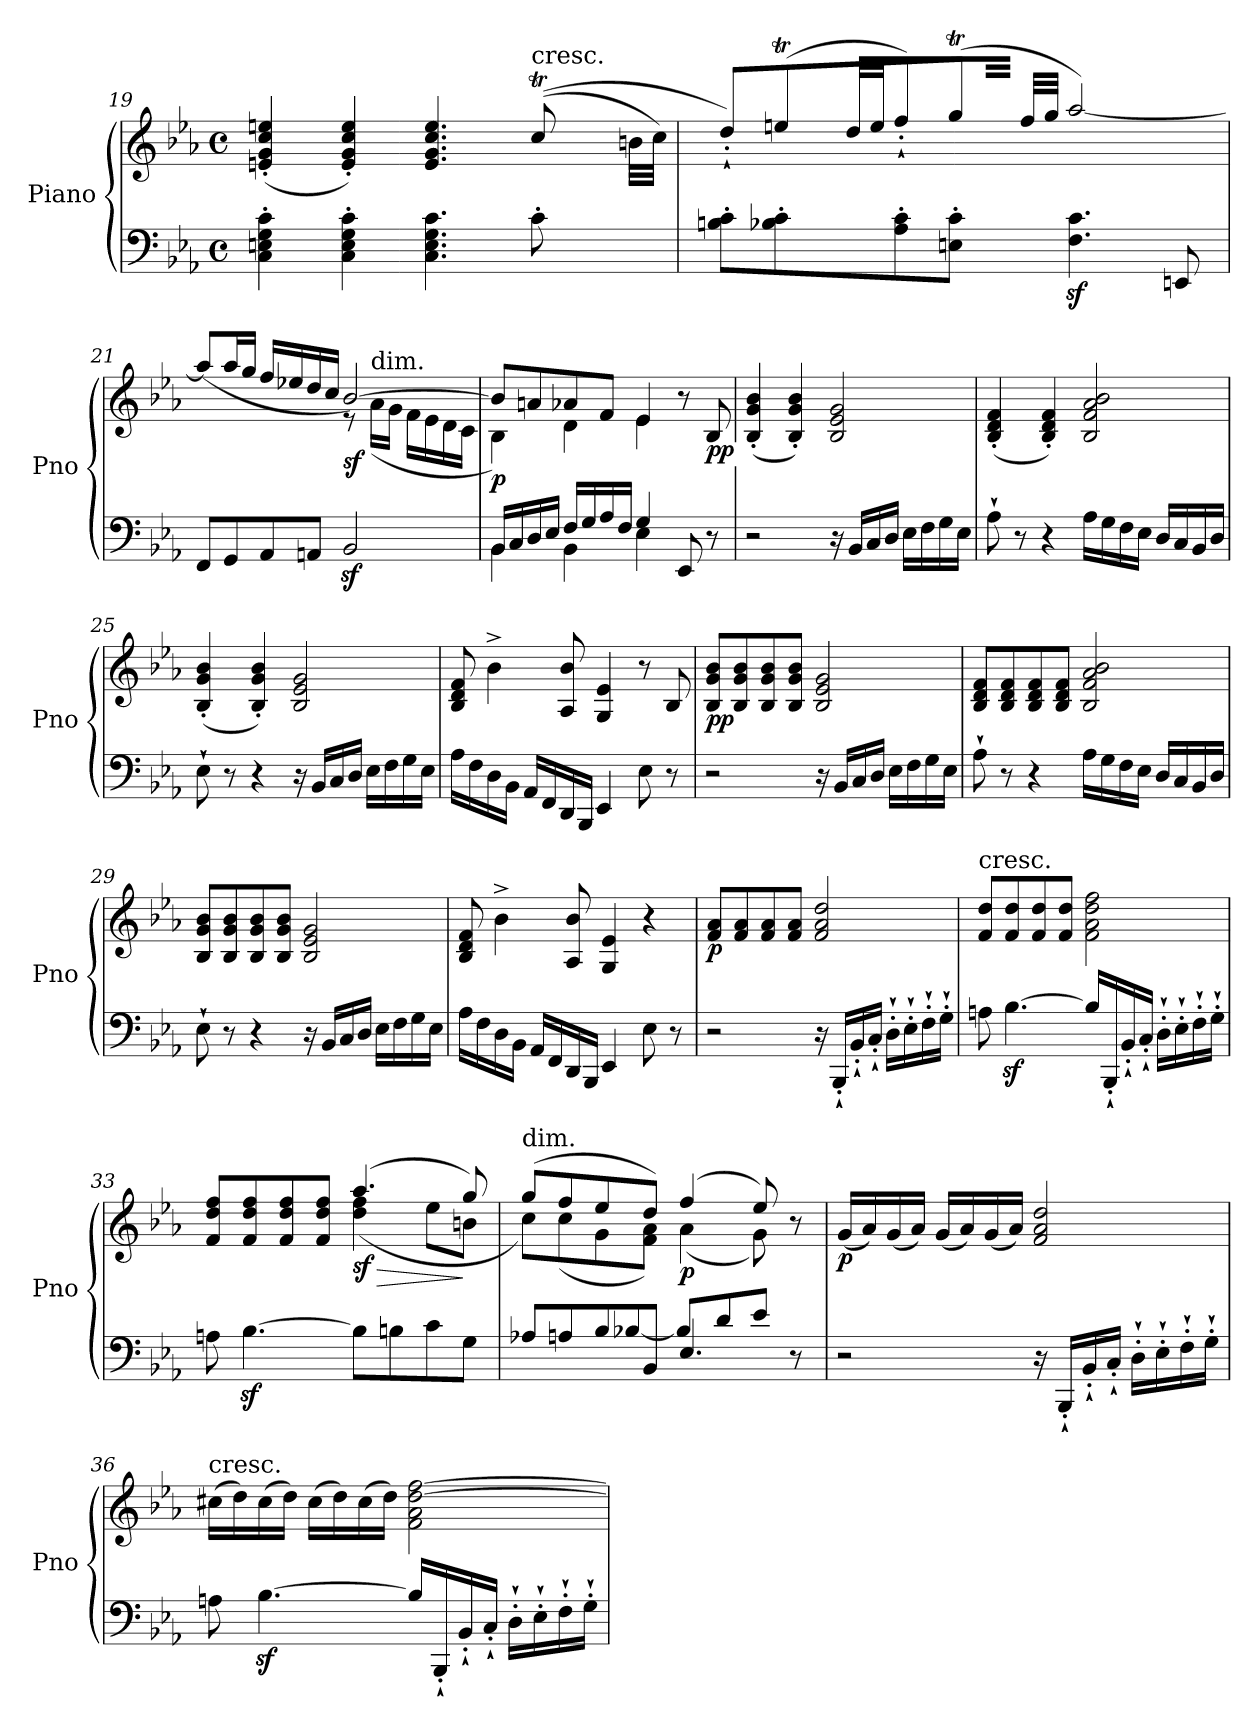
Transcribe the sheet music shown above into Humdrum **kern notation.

**kern	**kern	**dynam
*part1	*part1	*part1
*staff2	*staff1	*staff1/2
*I"Piano	*	*
*I'Pno	*	*
*clefF4	*clefG2	*
*k[b-e-a-]	*k[b-e-a-]	*
*E-:	*E-:	*
*M4/4	*M4/4	*
*met(c)	*met(c)	*
=19	=19	=19
*	*^	*
4C\' 4En\' 4G\' 4c\'	(>4en/' 4g/' 4cc/' 4een/'	5%3.ryy	.
4C\' 4E\' 4G\' 4c\'	4e/' 4g/' 4cc/' 4ee/')	.	.
4.C\ 4.E\ 4.G\ 4.c\	4.e/ 4.g/ 4.cc/ 4.ee/	.	.
!	!LO:TX:a:t=cresc.	!	!
8c'\	(>(>8ccT/	.	.
*	*	*Xtuplet	*
.	.	40ddLLyy	.
.	.	40ccJJyy	.
.	.	40bn\LL	.
.	.	40cc\JJ)	.
=20	=20	=20	=20
8Bn\' 8c\'L	8dd'`/L)	10.ryy	.
8B-X\' 8c\'	(>8eent/	.	.
.	.	40ffLLyy	.
.	.	40eeJJyy	.
.	.	40dd/LL	.
.	.	40ee/	.
8A-\' 8c\'	8ff'`/)	10.ryy	.
8En\' 8c\'J	(>8ggt/J	.	.
.	.	40aa-yy	.
.	.	40ggJJyy	.
.	.	40ff/LL	.
.	.	40gg/JJ	.
4.F\z< 4.c\z<	[2aa-/)	2ryy	.
8EEn/	.	.	.
!!LO:LB:g=z	!!
=21	=21	=21	=21
8FF/L	(>8aa-/L]	2ryy	.
8GG/	16aa-/L	.	.
.	16gg/JJ	.	.
8AA-/	16ff/LL	.	.
.	16ee-X/	.	.
8AAn/J	16dd/	.	.
.	16cc/JJ	.	.
!	!	!	!LO:DY:b
2BB-z</	[2b-/)	8r	sf
!	!	!LO:TX:a:t=dim.	!
.	.	(<16a-\LL	.
.	.	16g\JJ	.
.	.	16f\LL	.
.	.	16e-\	.
.	.	16d\	.
.	.	16c\JJ	.
=22	=22	=22	=22
*^	*	*	*
!	!	!	!	!LO:DY:b
16BB-/LL	4BB-\	8b-/L]	4B-\)	p
16C/	.	.	.	.
16D/	.	8an/	.	.
16E-/JJ	.	.	.	.
16F/LL	4BB-\	8a-X/	4d\	.
16G/	.	.	.	.
16A-/	.	8f/J	.	.
16F/JJ	.	.	.	.
4G/	4E-\	4e-/	4e-\	.
8EE-/	4ryy	8r	4ryy	.
!	!	!	!	!LO:DY:b
8r	.	8B-/	.	pp
*v	*v	*	*	*
*	*v	*v	*
=23	=23	=23
2r	(<4B-/' 4g/' 4b-/'	.
.	4B-/' 4g/' 4b-/')	.
16r	2B-/ 2e-/ 2g/	.
16BB-/LL	.	.
16C/	.	.
16D/JJ	.	.
16E-\LL	.	.
16F\	.	.
16G\	.	.
16E-\JJ	.	.
!!LO:LB:g=z
=24	=24	=24
8A-`\	(<4B-/' 4d/' 4f/'	.
8r	.	.
4r	4B-/' 4d/' 4f/')	.
16A-\LL	2B-/ 2f/ 2a-/ 2b-/	.
16G\	.	.
16F\	.	.
16E-\JJ	.	.
16D/LL	.	.
16C/	.	.
16BB-/	.	.
16D/JJ	.	.
=25	=25	=25
8E-`\	(<4B-/' 4g/' 4b-/'	.
8r	.	.
4r	4B-/' 4g/' 4b-/')	.
16r	2B-/ 2e-/ 2g/	.
16BB-/LL	.	.
16C/	.	.
16D/JJ	.	.
16E-\LL	.	.
16F\	.	.
16G\	.	.
16E-\JJ	.	.
=26	=26	=26
16A-\LL	8B-/ 8d/ 8f/	.
16F\	.	.
16D\	4b-^\	.
16BB-\JJ	.	.
16AA-/LL	.	.
16FF/	.	.
16DD/	8A-/ 8b-/	.
16BBB-/JJ	.	.
4EE-/	4G/ 4e-/	.
8E-\	8r	.
8r	8B-/	.
!!LO:LB:g=z
=27	=27	=27
!	!	!LO:DY:b
2r	8B-/ 8g/ 8b-/L	pp
.	8B-/ 8g/ 8b-/	.
.	8B-/ 8g/ 8b-/	.
.	8B-/ 8g/ 8b-/J	.
16r	2B-/ 2e-/ 2g/	.
16BB-/LL	.	.
16C/	.	.
16D/JJ	.	.
16E-\LL	.	.
16F\	.	.
16G\	.	.
16E-\JJ	.	.
=28	=28	=28
8A-`\	8B-/ 8d/ 8f/L	.
8r	8B-/ 8d/ 8f/	.
4r	8B-/ 8d/ 8f/	.
.	8B-/ 8d/ 8f/J	.
16A-\LL	2B-/ 2f/ 2a-/ 2b-/	.
16G\	.	.
16F\	.	.
16E-\JJ	.	.
16D/LL	.	.
16C/	.	.
16BB-/	.	.
16D/JJ	.	.
=29	=29	=29
8E-`\	8B-/ 8g/ 8b-/L	.
8r	8B-/ 8g/ 8b-/	.
4r	8B-/ 8g/ 8b-/	.
.	8B-/ 8g/ 8b-/J	.
16r	2B-/ 2e-/ 2g/	.
16BB-/LL	.	.
16C/	.	.
16D/JJ	.	.
16E-\LL	.	.
16F\	.	.
16G\	.	.
16E-\JJ	.	.
!!LO:LB:g=z
=30	=30	=30
16A-\LL	8B-/ 8d/ 8f/	.
16F\	.	.
16D\	4b-^\	.
16BB-\JJ	.	.
16AA-/LL	.	.
16FF/	.	.
16DD/	8A-/ 8b-/	.
16BBB-/JJ	.	.
4EE-/	4G/ 4e-/	.
8E-\	4r	.
8r	.	.
=31	=31	=31
!	!	!LO:DY:b
2r	8f/ 8a-/L	p
.	8f/ 8a-/	.
.	8f/ 8a-/	.
.	8f/ 8a-/J	.
16r	2f/ 2a-/ 2dd/	.
16BBB-'`/LL	.	.
16BB-'`/	.	.
16C'`/JJ	.	.
16D'`\LL	.	.
16E-'`\	.	.
16F'`\	.	.
16G'`\JJ	.	.
=32	=32	=32
!	!LO:TX:a:t=cresc.	!
8An\	8f/ 8dd/L	.
[4.B-z<\	8f/ 8dd/	.
.	8f/ 8dd/	.
.	8f/ 8dd/J	.
16B-/LL]	2f\ 2a-\ 2dd\ 2ff\	.
16BBB-'`/	.	.
16BB-'`/	.	.
16C'`/JJ	.	.
16D'`\LL	.	.
16E-'`\	.	.
16F'`\	.	.
16G'`\JJ	.	.
!!LO:PB:g=z
=33	=33	=33
*	*^	*
8An\	8f/ 8dd/ 8ff/L	2ryy	.
[4.B-z<\	8f/ 8dd/ 8ff/	.	.
.	8f/ 8dd/ 8ff/	.	.
.	8f/ 8dd/ 8ff/J	.	.
!	!	!	!LO:HP:b
!	!	!	!LO:DY:n=1:b
8B-\L]	(>4.aa-/	(<4dd\ 4ff\	> sf
8Bn\	.	.	.
8c\	.	8ee-\L	.
8G\J	8gg/)	8bn\J	]
=34	=34	=34	=34
*^	*	*	*
!	!	!LO:TX:a:t=dim.	!	!
8A-X/L	4ryy	(>8gg/L	8cc\L)	.
8An/	.	8ff/	(<8cc\	.
8B-/	[4B-X/	8ee-/	8g\	.
8BB-/J	.	8dd/J)	8f\ 8a-\J)	.
!	!	!	!	!LO:DY:b
4.E-/	8B-/L]	(>4ff/	(<4a-\	p
.	8d/	.	.	.
.	8e-/J	8ee-/)	8g\)	.
8r	8ryy	8r	8ryy	.
=35	=35	=35	=35	=35
!	!	!	!	!LO:DY:b
*v	*v	*	*	*
*	*v	*v	*
2r	(<16g/LL	p
.	16a-/)	.
.	(<16g/	.
.	16a-/JJ)	.
.	(<16g/LL	.
.	16a-/)	.
.	(<16g/	.
.	16a-/JJ)	.
16r	2f/ 2a-/ 2dd/	.
16BBB-'`/LL	.	.
16BB-'`/	.	.
16C'`/JJ	.	.
16D'`\LL	.	.
16E-'`\	.	.
16F'`\	.	.
16G'`\JJ	.	.
!!LO:LB:g=z
=36	=36	=36
!	!LO:TX:a:t=cresc.	!
8An\	(>16cc#X\LL	.
.	16dd\)	.
[4.B-z<\	(>16cc#\	.
.	16dd\JJ)	.
.	(>16cc#\LL	.
.	16dd\)	.
.	(>16cc#\	.
.	16dd\JJ)	.
16B-/LL]	2f\ 2a-\ [2dd\ [2ff\	.
16BBB-'`/	.	.
16BB-'`/	.	.
16C'`/JJ	.	.
16D'`\LL	.	.
16E-'`\	.	.
16F'`\	.	.
16G'`\JJ	.	.
=	=	=
*-	*-	*-
